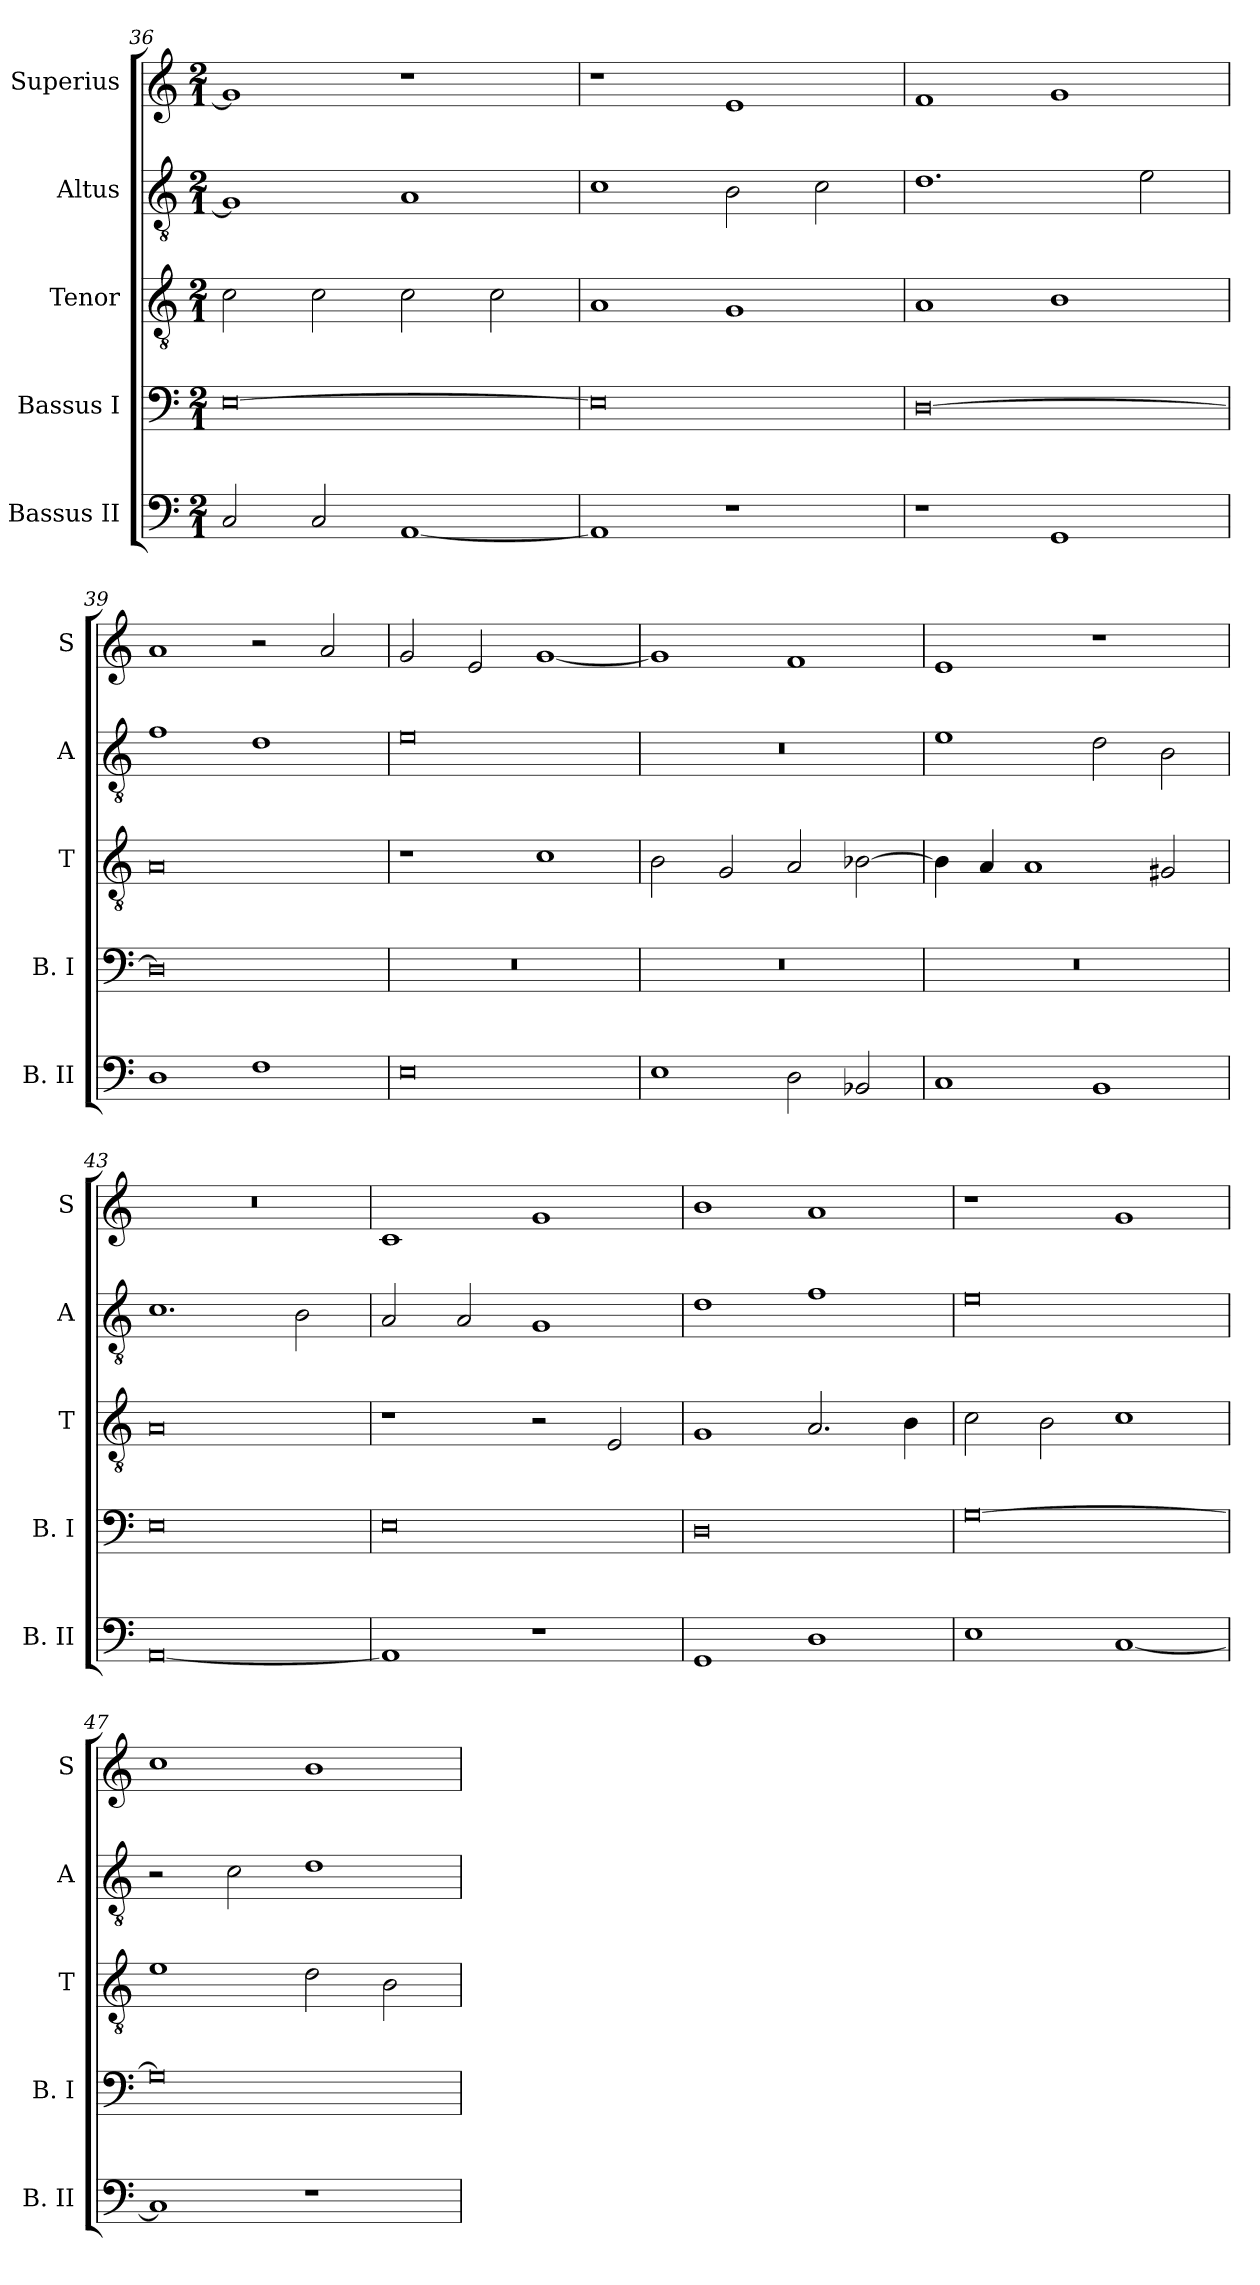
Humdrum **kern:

**kern	**kern	**kern	**kern	**kern
*part5	*part4	*part3	*part2	*part1
*staff5	*staff4	*staff3	*staff2	*staff1
*I"Bassus II	*I"Bassus I	*I"Tenor	*I"Altus	*I"Superius
*I'B. II	*I'B. I	*I'T	*I'A	*I'S
*clefF4	*clefF4	*clefGv2	*clefGv2	*clefG2
*k[]	*k[]	*k[]	*k[]	*k[]
*C:	*C:	*C:	*C:	*C:
*M2/1	*M2/1	*M2/1	*M2/1	*M2/1
=36	=36	=36	=36	=36
2C	[0E	2c	1G]	1g]
2C	.	2c	.	.
[1AA	.	2c	1A	1r
.	.	2c	.	.
=37	=37	=37	=37	=37
1AA]	0E]	1A	1c	1r
1r	.	1G	2B	1e
.	.	.	2c	.
=38	=38	=38	=38	=38
1r	[0D	1A	1.d	1f
1GG	.	1B	.	1g
.	.	.	2e	.
=39	=39	=39	=39	=39
1D	0D]	0A	1f	1a
1F	.	.	1d	2r
.	.	.	.	2a
=40	=40	=40	=40	=40
0E	0r	1r	0e	2g
.	.	.	.	2e
.	.	1c	.	[1g
=41	=41	=41	=41	=41
1E	0r	2B	0r	1g]
.	.	2G	.	.
2D	.	2A	.	1f
2BB-X	.	[2B-X	.	.
=42	=42	=42	=42	=42
1C	0r	4B-]	1e	1e
.	.	4A	.	.
.	.	1A	.	.
1BB	.	.	2d	1r
.	.	2G#X	2B	.
=43	=43	=43	=43	=43
[0AA	0E	0A	1.c	0r
.	.	.	2B	.
=44	=44	=44	=44	=44
1AA]	0E	1r	2A	1c
.	.	.	2A	.
1r	.	2r	1G	1g
.	.	2E	.	.
=45	=45	=45	=45	=45
1GG	0D	1G	1d	1b
1D	.	2.A	1f	1a
.	.	4B	.	.
=46	=46	=46	=46	=46
1E	[0G	2c	0e	1r
.	.	2B	.	.
[1C	.	1c	.	1g
=47	=47	=47	=47	=47
1C]	0G]	1e	2r	1cc
.	.	.	2c	.
1r	.	2d	1d	1b
.	.	2B	.	.
=	=	=	=	=
*-	*-	*-	*-	*-
